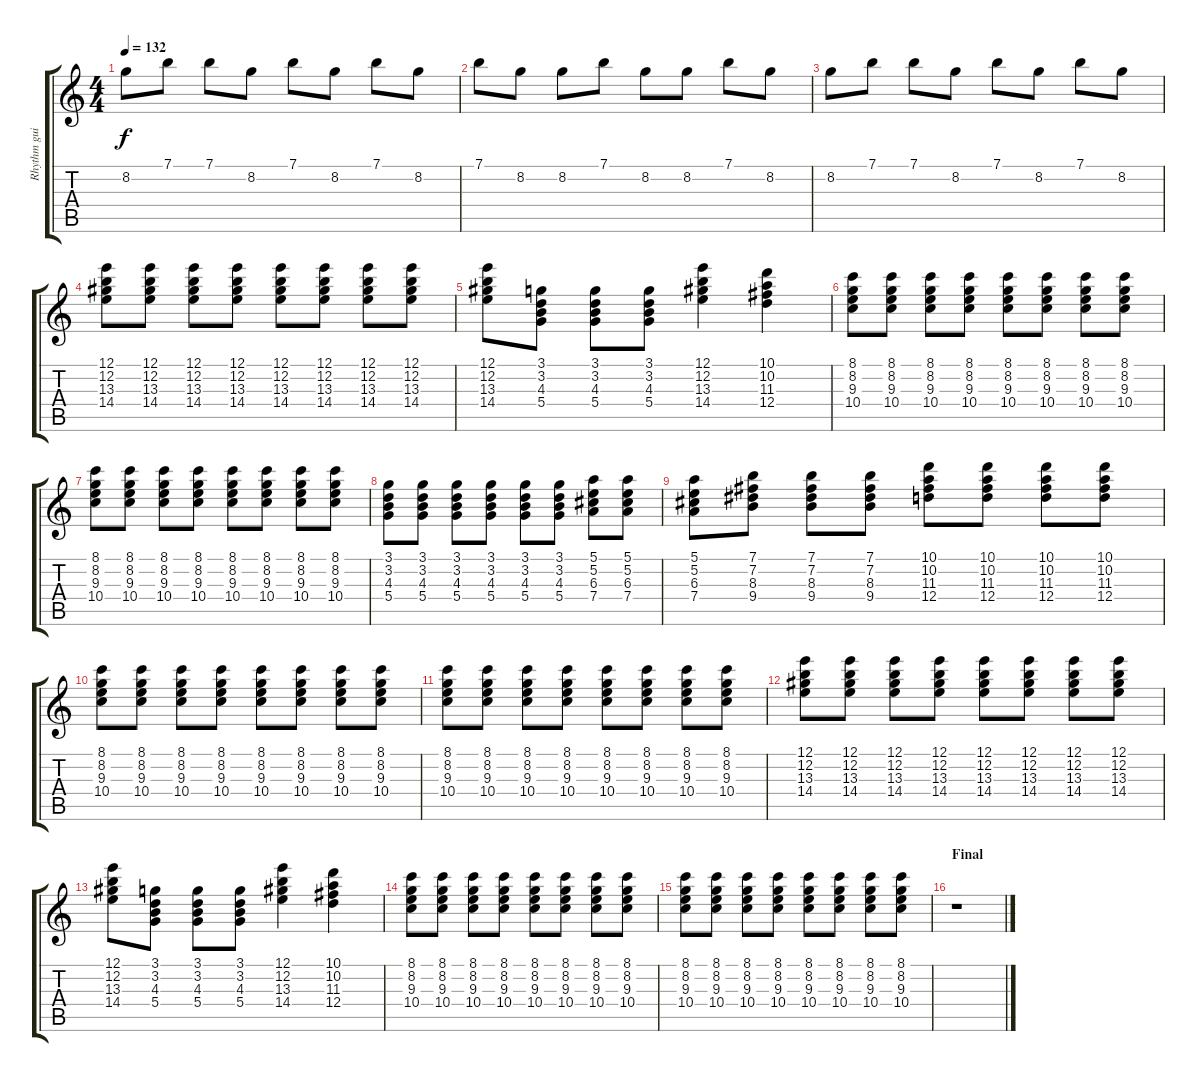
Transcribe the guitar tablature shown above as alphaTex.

\track ("Rhythm guitar" "Rhythm gui") {instrument electricguitarjazz}
\staff {score tabs}
\tuning (E4 B3 G3 D3 A2 E2) {hide}
\ts (4 4)
\tempo 132
\clef g2
\ks c
8.2.8{dy f} 7.1.8 7.1.8 8.2.8 7.1.8 8.2.8 7.1.8 8.2.8 |
7.1.8 8.2.8 8.2.8 7.1.8 8.2.8 8.2.8 7.1.8 8.2.8 |
8.2.8 7.1.8 7.1.8 8.2.8 7.1.8 8.2.8 7.1.8 8.2.8 |
(12.1 12.2 13.3 14.4).8{volume 7} (12.1 12.2 13.3 14.4).8 (12.1 12.2 13.3 14.4).8 (12.1 12.2 13.3 14.4).8 (12.1 12.2 13.3 14.4).8 (12.1 12.2 13.3 14.4).8 (12.1 12.2 13.3 14.4).8 (12.1 12.2 13.3 14.4).8 |
(12.1 12.2 13.3 14.4).8 (3.1 3.2 4.3 5.4).8 (3.1 3.2 4.3 5.4).8 (3.1 3.2 4.3 5.4).8 (12.1 12.2 13.3 14.4).4 (10.1 10.2 11.3 12.4).4 |
(8.1 8.2 9.3 10.4).8 (8.1 8.2 9.3 10.4).8 (8.1 8.2 9.3 10.4).8 (8.1 8.2 9.3 10.4).8 (8.1 8.2 9.3 10.4).8 (8.1 8.2 9.3 10.4).8 (8.1 8.2 9.3 10.4).8 (8.1 8.2 9.3 10.4).8 |
(8.1 8.2 9.3 10.4).8 (8.1 8.2 9.3 10.4).8 (8.1 8.2 9.3 10.4).8 (8.1 8.2 9.3 10.4).8 (8.1 8.2 9.3 10.4).8 (8.1 8.2 9.3 10.4).8 (8.1 8.2 9.3 10.4).8 (8.1 8.2 9.3 10.4).8 |
(3.1 3.2 4.3 5.4).8{volume 7 balance 13 instrument distortionguitar} (3.1 3.2 4.3 5.4).8 (3.1 3.2 4.3 5.4).8 (3.1 3.2 4.3 5.4).8 (3.1 3.2 4.3 5.4).8 (3.1 3.2 4.3 5.4).8 (5.1 5.2 6.3 7.4).8 (5.1 5.2 6.3 7.4).8 |
(5.1 5.2 6.3 7.4).8 (7.1 7.2 8.3 9.4).8 (7.1 7.2 8.3 9.4).8 (7.1 7.2 8.3 9.4).8 (10.1 10.2 11.3 12.4).8 (10.1 10.2 11.3 12.4).8 (10.1 10.2 11.3 12.4).8 (10.1 10.2 11.3 12.4).8 |
(8.1 8.2 9.3 10.4).8 (8.1 8.2 9.3 10.4).8 (8.1 8.2 9.3 10.4).8 (8.1 8.2 9.3 10.4).8 (8.1 8.2 9.3 10.4).8 (8.1 8.2 9.3 10.4).8 (8.1 8.2 9.3 10.4).8 (8.1 8.2 9.3 10.4).8 |
(8.1 8.2 9.3 10.4).8 (8.1 8.2 9.3 10.4).8 (8.1 8.2 9.3 10.4).8 (8.1 8.2 9.3 10.4).8 (8.1 8.2 9.3 10.4).8 (8.1 8.2 9.3 10.4).8 (8.1 8.2 9.3 10.4).8 (8.1 8.2 9.3 10.4).8 |
(12.1 12.2 13.3 14.4).8 (12.1 12.2 13.3 14.4).8 (12.1 12.2 13.3 14.4).8 (12.1 12.2 13.3 14.4).8 (12.1 12.2 13.3 14.4).8 (12.1 12.2 13.3 14.4).8 (12.1 12.2 13.3 14.4).8 (12.1 12.2 13.3 14.4).8 |
(12.1 12.2 13.3 14.4).8 (3.1 3.2 4.3 5.4).8 (3.1 3.2 4.3 5.4).8 (3.1 3.2 4.3 5.4).8 (12.1 12.2 13.3 14.4).4 (10.1 10.2 11.3 12.4).4 |
(8.1 8.2 9.3 10.4).8 (8.1 8.2 9.3 10.4).8 (8.1 8.2 9.3 10.4).8 (8.1 8.2 9.3 10.4).8 (8.1 8.2 9.3 10.4).8 (8.1 8.2 9.3 10.4).8 (8.1 8.2 9.3 10.4).8 (8.1 8.2 9.3 10.4).8 |
(8.1 8.2 9.3 10.4).8 (8.1 8.2 9.3 10.4).8 (8.1 8.2 9.3 10.4).8 (8.1 8.2 9.3 10.4).8 (8.1 8.2 9.3 10.4).8 (8.1 8.2 9.3 10.4).8 (8.1 8.2 9.3 10.4).8 (8.1 8.2 9.3 10.4).8 |
\section ("" "Final")
r.1
